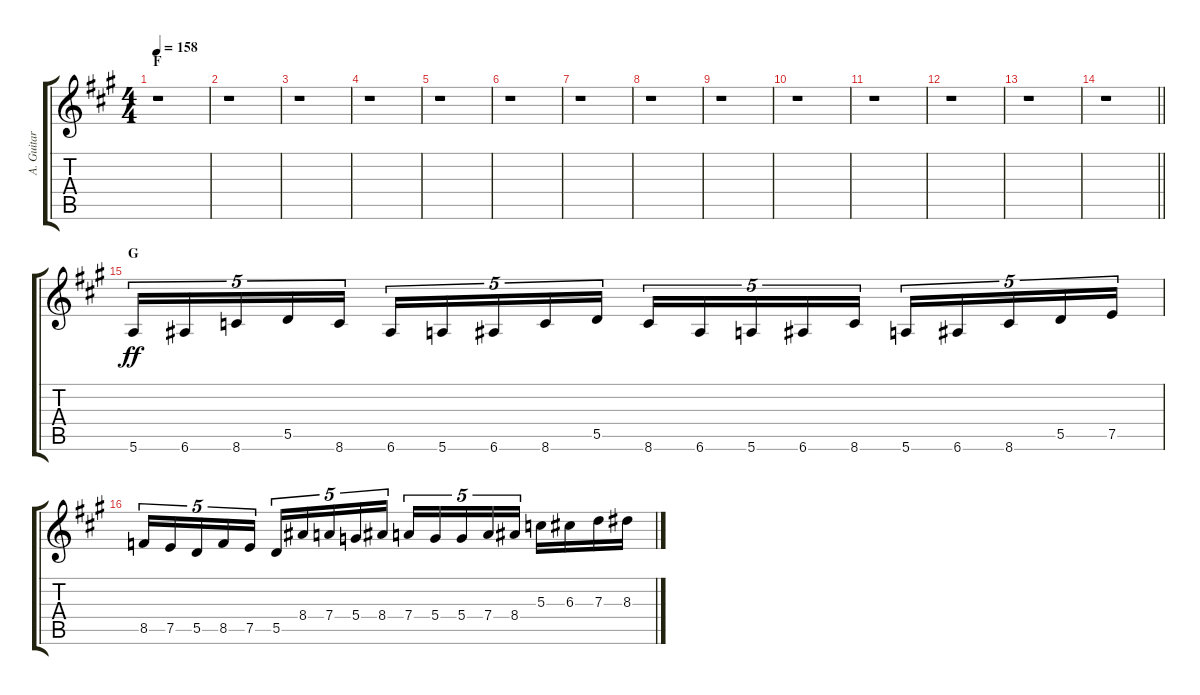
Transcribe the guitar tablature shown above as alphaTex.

\track ("A. Guitar" "A. Guitar") {instrument acousticguitarsteel}
\staff {score tabs}
\tuning (E4 B3 G3 D3 A2 E2) {hide}
\ts (4 4)
\section ("" "F")
\tempo 158
\clef g2
\ks a
r.1{dy ff} |
r.1 |
r.1 |
r.1 |
r.1 |
r.1 |
r.1 |
r.1 |
r.1 |
r.1 |
r.1 |
r.1 |
r.1 |
\barLineRight lightlight
r.1 |
\section ("" "G")
5.6.16{tu (5 4)} 6.6.16{tu (5 4)} 8.6.16{tu (5 4)} 5.5.16{tu (5 4)} 8.6.16{tu (5 4)} 6.6.16{tu (5 4)} 5.6.16{tu (5 4)} 6.6.16{tu (5 4)} 8.6.16{tu (5 4)} 5.5.16{tu (5 4)} 8.6.16{tu (5 4)} 6.6.16{tu (5 4)} 5.6.16{tu (5 4)} 6.6.16{tu (5 4)} 8.6.16{tu (5 4)} 5.6.16{tu (5 4)} 6.6.16{tu (5 4)} 8.6.16{tu (5 4)} 5.5.16{tu (5 4)} 7.5.16{tu (5 4)} |
8.5.16{tu (5 4)} 7.5.16{tu (5 4)} 5.5.16{tu (5 4)} 8.5.16{tu (5 4)} 7.5.16{tu (5 4)} 5.5.16{tu (5 4)} 8.4.16{tu (5 4)} 7.4.16{tu (5 4)} 5.4.16{tu (5 4)} 8.4.16{tu (5 4)} 7.4.16{tu (5 4)} 5.4.16{tu (5 4)} 5.4.16{tu (5 4)} 7.4.16{tu (5 4)} 8.4.16{tu (5 4)} 5.3.16 6.3.16 7.3.16 8.3.16
